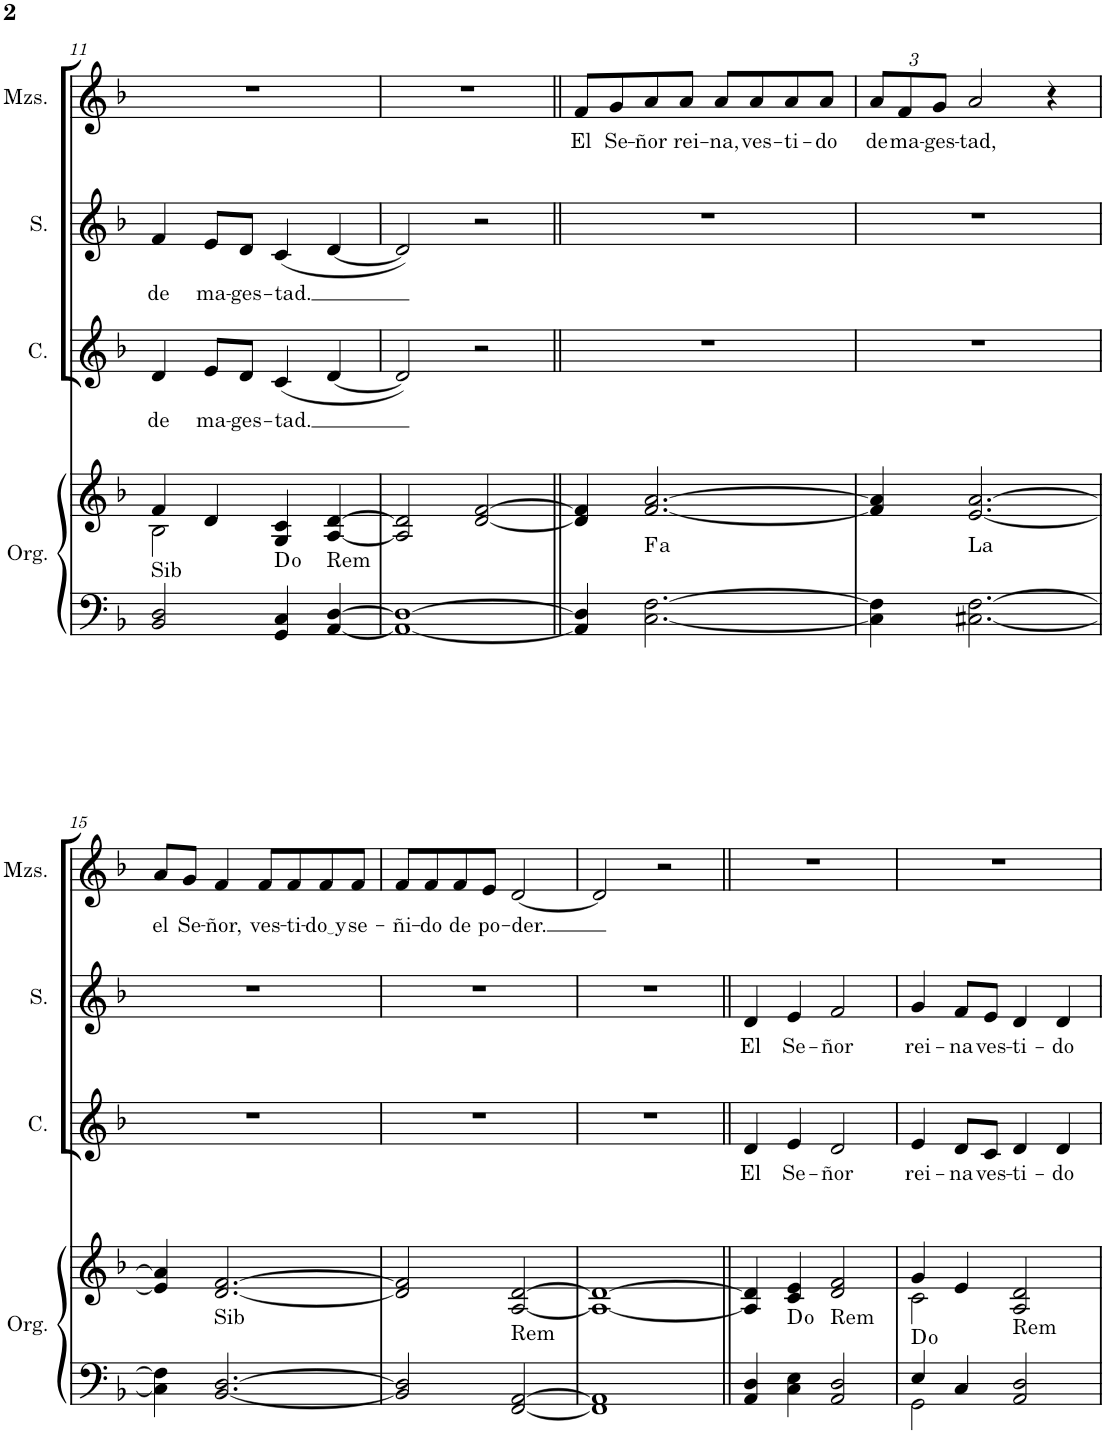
**kern	**kern	**harte	**kern	**text	**kern	**text	**kern	**text
*part4	*part4	*part4	*part3	*part3	*part2	*part2	*part1	*part1
*staff5	*staff4	*	*staff3	*staff3	*staff2	*staff2	*staff1	*staff1
*I"Órgano	*	*	*I"Contralto	*	*I"Soprano	*	*I"Solista	*
*	*	*	*I'C.	*	*I'S.	*	*	*
!!LO:PB:g=z
*clefF4	*clefG2	*	*clefG2	*	*clefG2	*	*clefG2	*
*k[b-]	*k[b-]	*	*k[b-]	*	*k[b-]	*	*k[b-]	*
*M4/4	*M4/4	*	*M4/4	*	*M4/4	*	*M4/4	*
=11	=11	=11	=11	=11	=11	=11	=11	=11
*	*^	*	*	*	*	*	*	*
!	!	!	!LO:H:kt=Sib	!	!LO:LY:b	!	!LO:LY:b	!	!
2BB-/ 2D/	4f/	2B-\	N	4d/	de	4f/	de	1r	.
!	!	!	!	!	!LO:LY:b	!	!LO:LY:b	!	!
.	4d/	.	.	8e/L	ma-	8e/L	ma-	.	.
!	!	!	!	!	!LO:LY:b	!	!LO:LY:b	!	!
.	.	.	.	8d/J	-ges-	8d/J	-ges-	.	.
!	!	!	!	!	!LO:LY:b	!	!LO:LY:b	!	!
4GG/ 4C/	4G/ 4c/	2ryy	D:dim	(4c/	-tad.	(4c/	-tad.	.	.
!	!	!	!LO:H:kt=Rem	!	!	!	!	!	!
[4AA/ [4D/	[4A/ [4d/	.	N	[4d/	.	[4d/	.	.	.
*	*v	*v	*	*	*	*	*	*	*
=12	=12	=12	=12	=12	=12	=12	=12	=12
1AA_ 1D_	2A/] 2d/]	.	2d/])	.	2d/])	.	1r	.
.	[2d/ [2f/	.	2r	.	2r	.	.	.
=13||	=13||	=13||	=13||	=13||	=13||	=13||	=13||	=13||
!	!	!	!	!	!	!	!	!LO:LY:b
4AA/] 4D/]	4d/] 4f/]	.	1r	.	1r	.	8f/L	El
!	!	!	!	!	!	!	!	!LO:LY:b
.	.	.	.	.	.	.	8g/	Se-
!	!	!LO:H:kt=a	!	!	!	!	!	!LO:LY:b
[2.C\ [2.F\	[2.f/ [2.a/	.	.	.	.	.	8a/	-ñor
!	!	!	!	!	!	!	!	!LO:LY:b
.	.	.	.	.	.	.	8a/J	rei-
!	!	!	!	!	!	!	!	!LO:LY:b
.	.	.	.	.	.	.	8a/L	-na,
!	!	!	!	!	!	!	!	!LO:LY:b
.	.	.	.	.	.	.	8a/	ves-
!	!	!	!	!	!	!	!	!LO:LY:b
.	.	.	.	.	.	.	8a/	-ti-
!	!	!	!	!	!	!	!	!LO:LY:b
.	.	.	.	.	.	.	8a/J	-do
=14	=14	=14	=14	=14	=14	=14	=14	=14
*	*	*	*	*	*	*	*Xbrackettup	*
!	!	!	!	!	!	!	!	!LO:LY:b
4C\] 4F\]	4f/] 4a/]	.	1r	.	1r	.	12a/L	de
!	!	!	!	!	!	!	!	!LO:LY:b
.	.	.	.	.	.	.	12f/	ma-
!	!	!	!	!	!	!	!	!LO:LY:b
.	.	.	.	.	.	.	12g/J	-ges-
!	!	!LO:H:kt=La	!	!	!	!	!	!LO:LY:b
[2.C#X\ [2.F\	[2.e/ [2.a/	N	.	.	.	.	2a/	-tad,
.	.	.	.	.	.	.	4r	.
!!LO:LB:g=z
=15	=15	=15	=15	=15	=15	=15	=15	=15
!	!	!	!	!	!	!	!	!LO:LY:b
4C#\] 4F\]	4e/] 4a/]	.	1r	.	1r	.	8a/L	el
!	!	!	!	!	!	!	!	!LO:LY:b
.	.	.	.	.	.	.	8g/J	Se-
!	!	!LO:H:kt=Sib	!	!	!	!	!	!LO:LY:b
[2.BB-/ [2.D/	[2.d/ [2.f/	N	.	.	.	.	4f/	-ñor,
!	!	!	!	!	!	!	!	!LO:LY:b
.	.	.	.	.	.	.	8f/L	ves-
!	!	!	!	!	!	!	!	!LO:LY:b
.	.	.	.	.	.	.	8f/	-ti-
!	!	!	!	!	!	!	!	!LO:LY:b
.	.	.	.	.	.	.	8f/	do y
!	!	!	!	!	!	!	!	!LO:LY:b
.	.	.	.	.	.	.	8f/J	se-
=16	=16	=16	=16	=16	=16	=16	=16	=16
!	!	!	!	!	!	!	!	!LO:LY:b
2BB-/] 2D/]	2d/] 2f/]	.	1r	.	1r	.	8f/L	-ñi-
!	!	!	!	!	!	!	!	!LO:LY:b
.	.	.	.	.	.	.	8f/	-do
!	!	!	!	!	!	!	!	!LO:LY:b
.	.	.	.	.	.	.	8f/	de
!	!	!	!	!	!	!	!	!LO:LY:b
.	.	.	.	.	.	.	8e/J	po-
!	!	!LO:H:kt=Rem	!	!	!	!	!	!LO:LY:b
[2FF/ [2AA/	[2A/ [2d/	N	.	.	.	.	[2d/	-der.
=17	=17	=17	=17	=17	=17	=17	=17	=17
1FF] 1AA]	1A_ 1d_	.	1r	.	1r	.	2d/]	.
.	.	.	.	.	.	.	2r	.
=18||	=18||	=18||	=18||	=18||	=18||	=18||	=18||	=18||
!	!	!	!	!LO:LY:b	!	!LO:LY:b	!	!
4AA/ 4D/	4A/] 4d/]	.	4d/	El	4d/	El	1r	.
!	!	!	!	!LO:LY:b	!	!LO:LY:b	!	!
4C\ 4E\	4c/ 4e/	D:dim	4e/	Se-	4e/	Se-	.	.
!	!	!LO:H:kt=Rem	!	!LO:LY:b	!	!LO:LY:b	!	!
2AA/ 2D/	2d/ 2f/	N	2d/	-ñor	2f/	-ñor	.	.
=19	=19	=19	=19	=19	=19	=19	=19	=19
*^	*^	*	*	*	*	*	*	*
!	!	!	!	!	!	!LO:LY:b	!	!LO:LY:b	!	!
4E/	2GG\	4g/	2c\	D:dim	4e/	rei-	4g/	rei-	1r	.
!	!	!	!	!	!	!LO:LY:b	!	!LO:LY:b	!	!
4C/	.	4e/	.	.	8d/L	-na	8f/L	-na	.	.
!	!	!	!	!	!	!LO:LY:b	!	!LO:LY:b	!	!
.	.	.	.	.	8c/J	ves-	8e/J	ves-	.	.
!	!	!	!	!LO:H:kt=Rem	!	!LO:LY:b	!	!LO:LY:b	!	!
2AA/ 2D/	2ryy	2A/ 2d/	2ryy	N	4d/	-ti-	4d/	-ti-	.	.
!	!	!	!	!	!	!LO:LY:b	!	!LO:LY:b	!	!
.	.	.	.	.	4d/	-do	4d/	-do	.	.
*v	*v	*	*	*	*	*	*	*	*	*
*	*v	*v	*	*	*	*	*	*	*
=	=	=	=	=	=	=	=	=
*-	*-	*-	*-	*-	*-	*-	*-	*-
